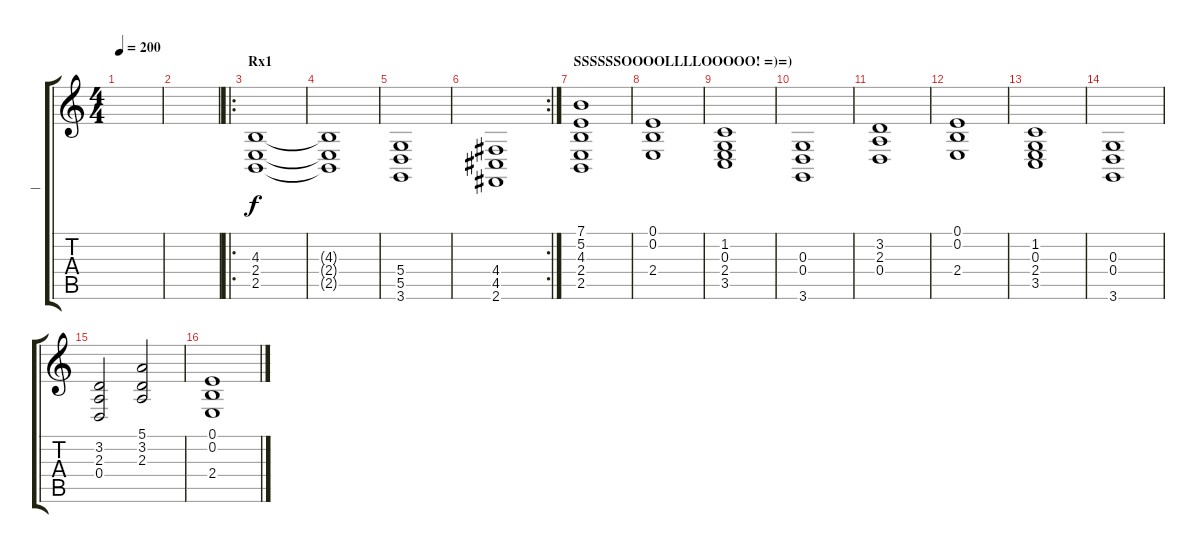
\track ("   |" "   |") {instrument stringensemble1}
\staff {score tabs}
\tuning (E4 B3 G3 D3 A2 E2) {hide}
\ts (4 4)
\tempo 200
\clef g2
\ks c
|
|
\ro
\section ("" "Rx1")
(4.3 2.4 2.5).1 |
(4.3{t} 2.4{t} 2.5{t}).1 |
(5.4 5.5 3.6).1 |
\rc 2
(4.4 4.5 2.6).1 |
\section ("" "SSSSSSOOOOLLLLOOOOO! =)=)")
(7.1 5.2 4.3 2.4 2.5).1 |
(0.1 0.2 2.4).1 |
(1.2 0.3 2.4 3.5).1 |
(0.3 0.4 3.6).1 |
(3.2 2.3 0.4).1 |
(0.1 0.2 2.4).1 |
(1.2 0.3 2.4 3.5).1 |
(0.3 0.4 3.6).1 |
(3.2 2.3 0.4).2 (5.1 3.2 2.3).2 |
\section ("" "")
(0.1 0.2 2.4).1
